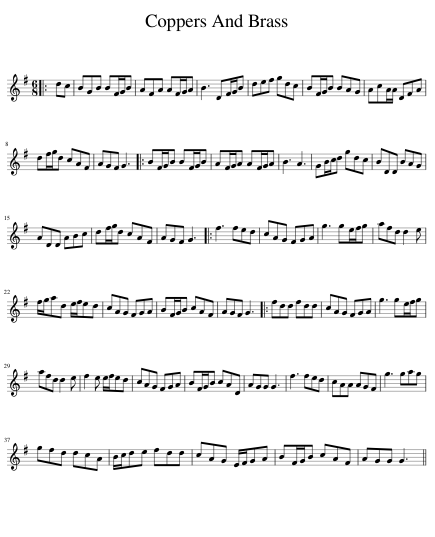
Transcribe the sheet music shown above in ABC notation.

X:1
L:1/8
M:6/8
I:linebreak $
K:G
V:1 treble
V:1
|: dc | BGB BF/G/B | AFA AF/G/A | B3 DF/G/B | def gdc | %5
 BF/G/B BAG | AcA/A/ DFA |$ df/g/d cAF | AGF G3 |: BF/G/B BF/G/B | %10
 AF/G/A AF/G/A | B3 A3 | GB/c/d gdc | BDD BAG |$ ADD ABc | %15
 df/g/d cAF | AGF G3 |: f3 fed | cAG FGA | g3 ge/f/g | %20
 afd d2 e |$ f/g/ad e/f/ed | cAG FGA | BF/G/B cAF | AGF G3 |: %25
 fdd fdd | cAG FGA | g3 ge/f/g |$ afd d2 e | f2 e e/f/ed | %30
 cAG FGA | BF/G/B cAD | AGG G3 | f3 fed | cAA AGF | %35
 g3 gag |$ gfd dcA | B/c/de fdd | cAG E/F/GA | BF/G/B cAF | %40
 AGG G3 || %41
